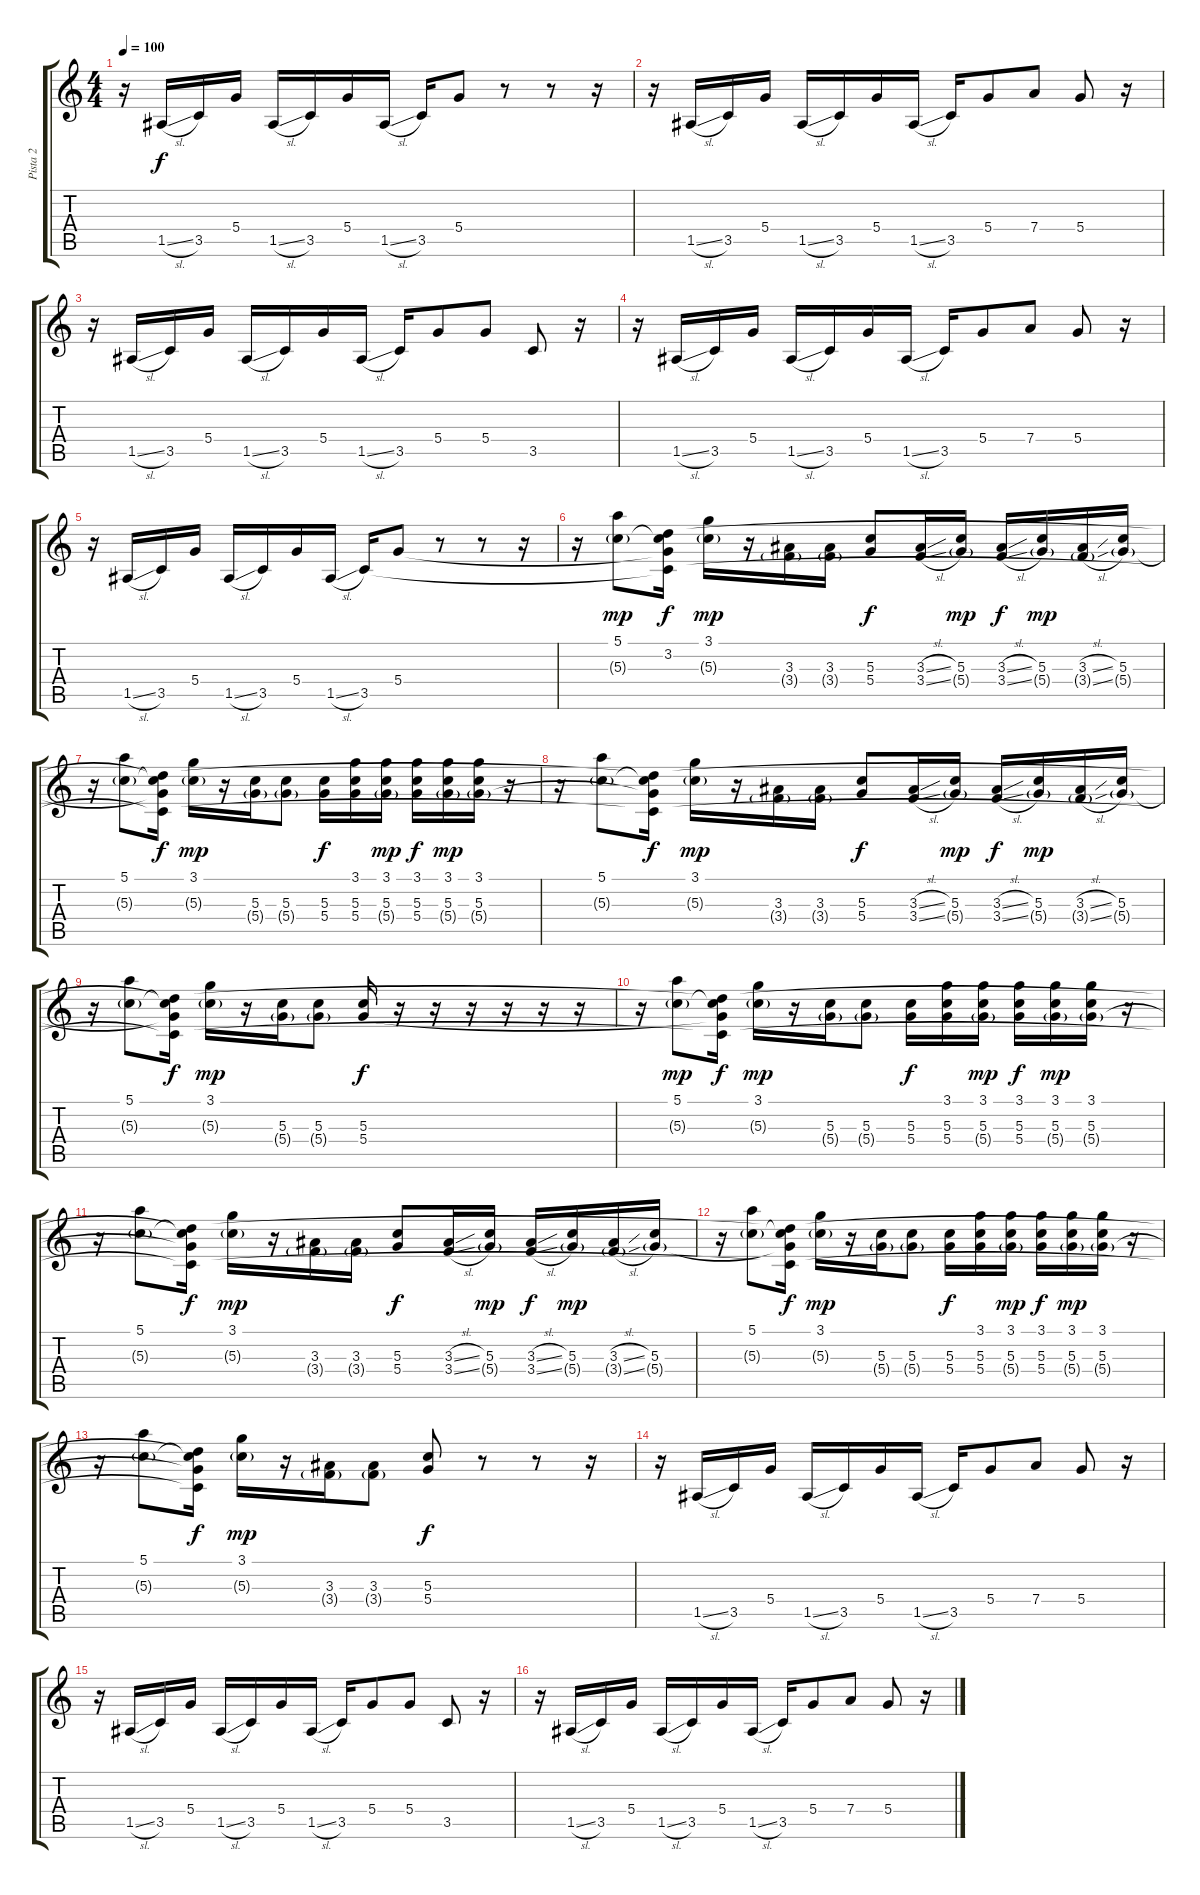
\track ("Pista 2" "Pista 2") {instrument electricguitarclean}
\staff {score tabs}
\tuning (E4 B3 G3 D3 A2 E2) {hide}
\ts (4 4)
\tempo 100
\clef g2
\ks c
r.16{dy f} 1.5{sl}.16 3.5.16 5.4.16 1.5{sl}.16 3.5.16 5.4.16 1.5{sl}.16 3.5.16 5.4.8 r.8 r.8 r.16 |
r.16 1.5{sl}.16 3.5.16 5.4.16 1.5{sl}.16 3.5.16 5.4.16 1.5{sl}.16 3.5.16 5.4.8 7.4.8 5.4.8 r.16 |
r.16 1.5{sl}.16 3.5.16 5.4.16 1.5{sl}.16 3.5.16 5.4.16 1.5{sl}.16 3.5.16 5.4.8 5.4.8 3.5.8 r.16 |
r.16 1.5{sl}.16 3.5.16 5.4.16 1.5{sl}.16 3.5.16 5.4.16 1.5{sl}.16 3.5.16 5.4.8 7.4.8 5.4.8 r.16 |
r.16 1.5{sl}.16 3.5.16 5.4.16 1.5{sl}.16 3.5.16 5.4.16 1.5{sl}.16 3.5.16 5.4.8 r.8 r.8 r.16 |
r.16 (5.1 5.3{g}).8{dy mp} (3.2 5.3{t} 5.4{t} 3.5{t}).16{dy f} (3.1 5.3{g}).16{dy mp} r.16 (3.3 3.4{g}).16 (3.3 3.4{g}).16 (5.3 5.4).8{dy f} (3.3{sl} 3.4{sl}).16 (5.3 5.4{g}).16{dy mp} (3.3{sl} 3.4{sl}).16{dy f} (5.3 5.4{g}).16{dy mp} (3.3{sl} 3.4{sl g}).16 (5.3 5.4{g}).16 |
r.16 (5.1 5.3{g}).8 (3.2{t} 5.3{t} 5.4{t} 3.5{t}).16{dy f} (3.1 5.3{g}).16{dy mp} r.16 (5.3 5.4{g}).16 (5.3 5.4{g}).8 (5.3 5.4).16{dy f} (3.1 5.3 5.4).16 (3.1 5.3 5.4{g}).16{dy mp} (3.1 5.3 5.4).16{dy f} (3.1 5.3 5.4{g}).16{dy mp} (3.1 5.3 5.4{g}).16 r.16 |
r.16 (5.1 5.3{g}).8 (3.2{t} 5.3{t} 5.4{t} 3.5{t}).16{dy f} (3.1 5.3{g}).16{dy mp} r.16 (3.3 3.4{g}).16 (3.3 3.4{g}).16 (5.3 5.4).8{dy f} (3.3{sl} 3.4{sl}).16 (5.3 5.4{g}).16{dy mp} (3.3{sl} 3.4{sl}).16{dy f} (5.3 5.4{g}).16{dy mp} (3.3{sl} 3.4{sl g}).16 (5.3 5.4{g}).16 |
r.16 (5.1 5.3{g}).8 (3.2{t} 5.3{t} 5.4{t} 3.5{t}).16{dy f} (3.1 5.3{g}).16{dy mp} r.16 (5.3 5.4{g}).16 (5.3 5.4{g}).8 (5.3 5.4).16{dy f} r.16 r.16 r.16 r.16 r.16 r.16 |
r.16 (5.1 5.3{g}).8{dy mp} (3.2{t} 5.3{t} 5.4{t} 3.5{t}).16{dy f} (3.1 5.3{g}).16{dy mp} r.16 (5.3 5.4{g}).16 (5.3 5.4{g}).8 (5.3 5.4).16{dy f} (3.1 5.3 5.4).16 (3.1 5.3 5.4{g}).16{dy mp} (3.1 5.3 5.4).16{dy f} (3.1 5.3 5.4{g}).16{dy mp} (3.1 5.3 5.4{g}).16 r.16 |
r.16 (5.1 5.3{g}).8 (3.2{t} 5.3{t} 5.4{t} 3.5{t}).16{dy f} (3.1 5.3{g}).16{dy mp} r.16 (3.3 3.4{g}).16 (3.3 3.4{g}).16 (5.3 5.4).8{dy f} (3.3{sl} 3.4{sl}).16 (5.3 5.4{g}).16{dy mp} (3.3{sl} 3.4{sl}).16{dy f} (5.3 5.4{g}).16{dy mp} (3.3{sl} 3.4{sl g}).16 (5.3 5.4{g}).16 |
r.16 (5.1 5.3{g}).8 (3.2{t} 5.3{t} 5.4{t} 3.5{t}).16{dy f} (3.1 5.3{g}).16{dy mp} r.16 (5.3 5.4{g}).16 (5.3 5.4{g}).8 (5.3 5.4).16{dy f} (3.1 5.3 5.4).16 (3.1 5.3 5.4{g}).16{dy mp} (3.1 5.3 5.4).16{dy f} (3.1 5.3 5.4{g}).16{dy mp} (3.1 5.3 5.4{g}).16 r.16 |
r.16 (5.1 5.3{g}).8 (3.2{t} 5.3{t} 5.4{t} 3.5{t}).16{dy f} (3.1 5.3{g}).16{dy mp} r.16 (3.3 3.4{g}).16 (3.3 3.4{g}).8 (5.3 5.4).8{dy f} r.8 r.8 r.16 |
r.16 1.5{sl}.16 3.5.16 5.4.16 1.5{sl}.16 3.5.16 5.4.16 1.5{sl}.16 3.5.16 5.4.8 7.4.8 5.4.8 r.16 |
r.16 1.5{sl}.16 3.5.16 5.4.16 1.5{sl}.16 3.5.16 5.4.16 1.5{sl}.16 3.5.16 5.4.8 5.4.8 3.5.8 r.16 |
r.16 1.5{sl}.16 3.5.16 5.4.16 1.5{sl}.16 3.5.16 5.4.16 1.5{sl}.16 3.5.16 5.4.8 7.4.8 5.4.8 r.16
